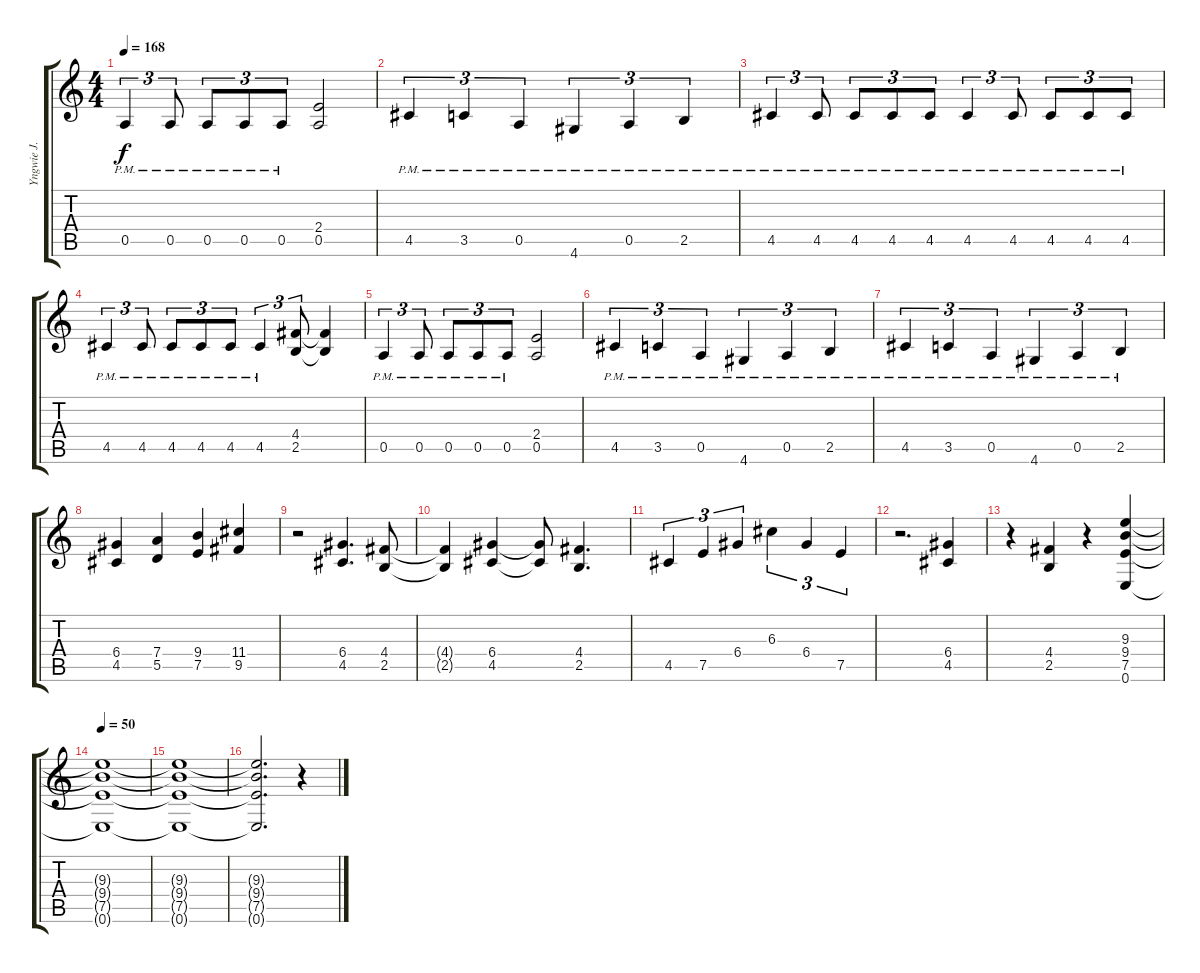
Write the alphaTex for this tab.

\track ("Yngwie J. Malmsteen (Rythm Guitar)" "Yngwie J. ") {instrument overdrivenguitar}
\staff {score tabs}
\tuning (E4 B3 G3 D3 A2 E2) {hide}
\ts (4 4)
\tempo 168
\clef g2
\ks c
0.5{pm}.4{tu (3 2) dy f} 0.5{pm}.8{tu (3 2)} 0.5{pm}.8{tu (3 2)} 0.5{pm}.8{tu (3 2)} 0.5{pm}.8{tu (3 2)} (2.4 0.5).2 |
4.5{pm}.4{tu (3 2)} 3.5{pm}.4{tu (3 2)} 0.5{pm}.4{tu (3 2)} 4.6{pm}.4{tu (3 2)} 0.5{pm}.4{tu (3 2)} 2.5{pm}.4{tu (3 2)} |
4.5{pm}.4{tu (3 2)} 4.5{pm}.8{tu (3 2)} 4.5{pm}.8{tu (3 2)} 4.5{pm}.8{tu (3 2)} 4.5{pm}.8{tu (3 2)} 4.5{pm}.4{tu (3 2)} 4.5{pm}.8{tu (3 2)} 4.5{pm}.8{tu (3 2)} 4.5{pm}.8{tu (3 2)} 4.5{pm}.8{tu (3 2)} |
4.5{pm}.4{tu (3 2)} 4.5{pm}.8{tu (3 2)} 4.5{pm}.8{tu (3 2)} 4.5{pm}.8{tu (3 2)} 4.5{pm}.8{tu (3 2)} 4.5{pm}.4{tu (3 2)} (4.4 2.5).8{tu (3 2)} (4.4{t} 2.5{t}).4 |
0.5{pm}.4{tu (3 2)} 0.5{pm}.8{tu (3 2)} 0.5{pm}.8{tu (3 2)} 0.5{pm}.8{tu (3 2)} 0.5{pm}.8{tu (3 2)} (2.4 0.5).2 |
4.5{pm}.4{tu (3 2)} 3.5{pm}.4{tu (3 2)} 0.5{pm}.4{tu (3 2)} 4.6{pm}.4{tu (3 2)} 0.5{pm}.4{tu (3 2)} 2.5{pm}.4{tu (3 2)} |
4.5{pm}.4{tu (3 2)} 3.5{pm}.4{tu (3 2)} 0.5{pm}.4{tu (3 2)} 4.6{pm}.4{tu (3 2)} 0.5{pm}.4{tu (3 2)} 2.5{pm}.4{tu (3 2)} |
(6.4 4.5).4 (7.4 5.5).4 (9.4 7.5).4 (11.4 9.5).4 |
r.2 (6.4 4.5).4{d} (4.4 2.5).8 |
(4.4{t} 2.5{t}).4 (6.4 4.5).4 (6.4{t} 4.5{t}).8 (4.4 2.5).4{d} |
4.5.4{tu (3 2)} 7.5.4{tu (3 2)} 6.4.4{tu (3 2)} 6.3.4{tu (3 2)} 6.4.4{tu (3 2)} 7.5.4{tu (3 2)} |
r.2{d} (6.4 4.5).4 |
r.4 (4.4 2.5).4 r.4 (9.3 9.4 7.5 0.6).4 |
\tempo 50
(9.3{t} 9.4{t} 7.5{t} 0.6{t}).1 |
(9.3{t} 9.4{t} 7.5{t} 0.6{t}).1 |
(9.3{t} 9.4{t} 7.5{t} 0.6{t}).2{d} r.4
